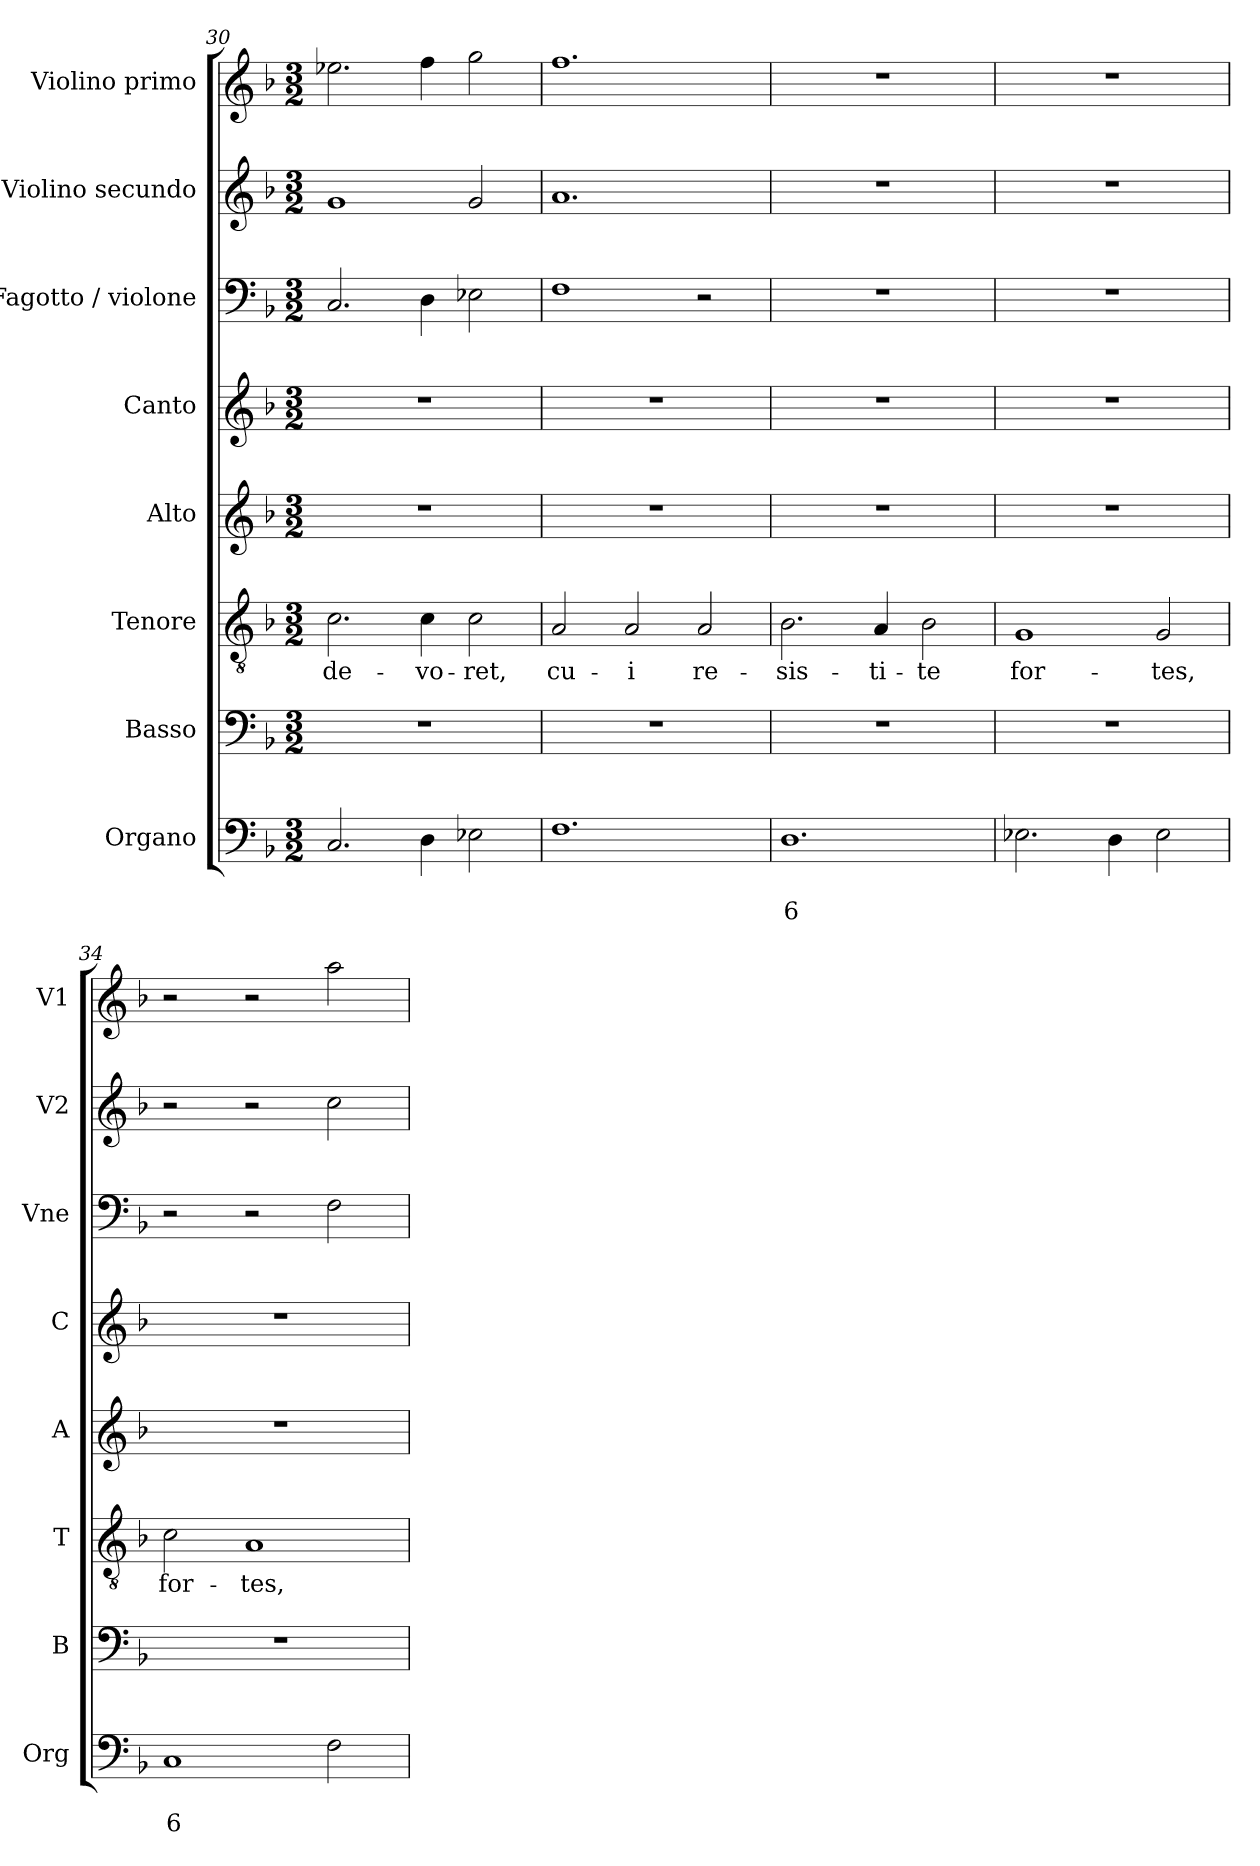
**kern	**text	**text	**kern	**kern	**text	**kern	**kern	**kern	**kern	**kern
*part8	*part8	*part8	*part7	*part6	*part6	*part5	*part4	*part3	*part2	*part1
*staff8	*staff8	*staff8	*staff7	*staff6	*staff6	*staff5	*staff4	*staff3	*staff2	*staff1
*I"Organo	*	*	*I"Basso	*I"Tenore	*	*I"Alto	*I"Canto	*I"Fagotto / violone	*I"Violino secundo	*I"Violino primo
*I'Org	*	*	*I'B	*I'T	*	*I'A	*I'C	*I'Vne	*I'V2	*I'V1
*clefF4	*	*	*clefF4	*clefGv2	*	*clefG2	*clefG2	*clefF4	*clefG2	*clefG2
*k[b-]	*	*	*k[b-]	*k[b-]	*	*k[b-]	*k[b-]	*k[b-]	*k[b-]	*k[b-]
*F:	*	*	*F:	*F:	*	*F:	*F:	*F:	*F:	*F:
*M3/2	*	*	*M3/2	*M3/2	*	*M3/2	*M3/2	*M3/2	*M3/2	*M3/2
=30	=30	=30	=30	=30	=30	=30	=30	=30	=30	=30
!	!	!	!	!	!LO:LY:b	!	!	!	!	!
2.C/	.	.	1.r	2.c\	de-	1.r	1.r	2.C/	1g	2.ee-X\
!	!	!	!	!	!LO:LY:b	!	!	!	!	!
4D\	.	.	.	4c\	-vo-	.	.	4D\	.	4ff\
!	!	!	!	!	!LO:LY:b	!	!	!	!	!
2E-X\	.	.	.	2c\	-ret,	.	.	2E-X\	2g/	2gg\
=31	=31	=31	=31	=31	=31	=31	=31	=31	=31	=31
!	!	!	!	!	!LO:LY:b	!	!	!	!	!
1.F	.	.	1.r	2A/	cu-	1.r	1.r	1F	1.a	1.ff
!	!	!	!	!	!LO:LY:b	!	!	!	!	!
.	.	.	.	2A/	-i	.	.	.	.	.
!	!	!	!	!	!LO:LY:b	!	!	!	!	!
.	.	.	.	2A/	re-	.	.	2r	.	.
!!LO:LB:g=z
=32	=32	=32	=32	=32	=32	=32	=32	=32	=32	=32
!	!	!LO:LY:b	!	!	!LO:LY:b	!	!	!	!	!
1.D	.	6	1.r	2.B-\	-sis-	1.r	1.r	1.r	1.r	1.r
!	!	!	!	!	!LO:LY:b	!	!	!	!	!
.	.	.	.	4A/	-ti-	.	.	.	.	.
!	!	!	!	!	!LO:LY:b	!	!	!	!	!
.	.	.	.	2B-\	-te	.	.	.	.	.
=33	=33	=33	=33	=33	=33	=33	=33	=33	=33	=33
!	!	!	!	!	!LO:LY:b	!	!	!	!	!
2.E-X\	.	.	1.r	1G	for-	1.r	1.r	1.r	1.r	1.r
4D\	.	.	.	.	.	.	.	.	.	.
!	!	!	!	!	!LO:LY:b	!	!	!	!	!
2E-\	.	.	.	2G/	-tes,	.	.	.	.	.
=34	=34	=34	=34	=34	=34	=34	=34	=34	=34	=34
!	!	!LO:LY:b	!	!	!LO:LY:b	!	!	!	!	!
1C	.	6	1.r	2c\	for-	1.r	1.r	2r	2r	2r
!	!	!	!	!	!LO:LY:b	!	!	!	!	!
.	.	.	.	1A	-tes,	.	.	2r	2r	2r
2F\	.	.	.	.	.	.	.	2F\	2cc\	2aa\
=	=	=	=	=	=	=	=	=	=	=
*-	*-	*-	*-	*-	*-	*-	*-	*-	*-	*-
